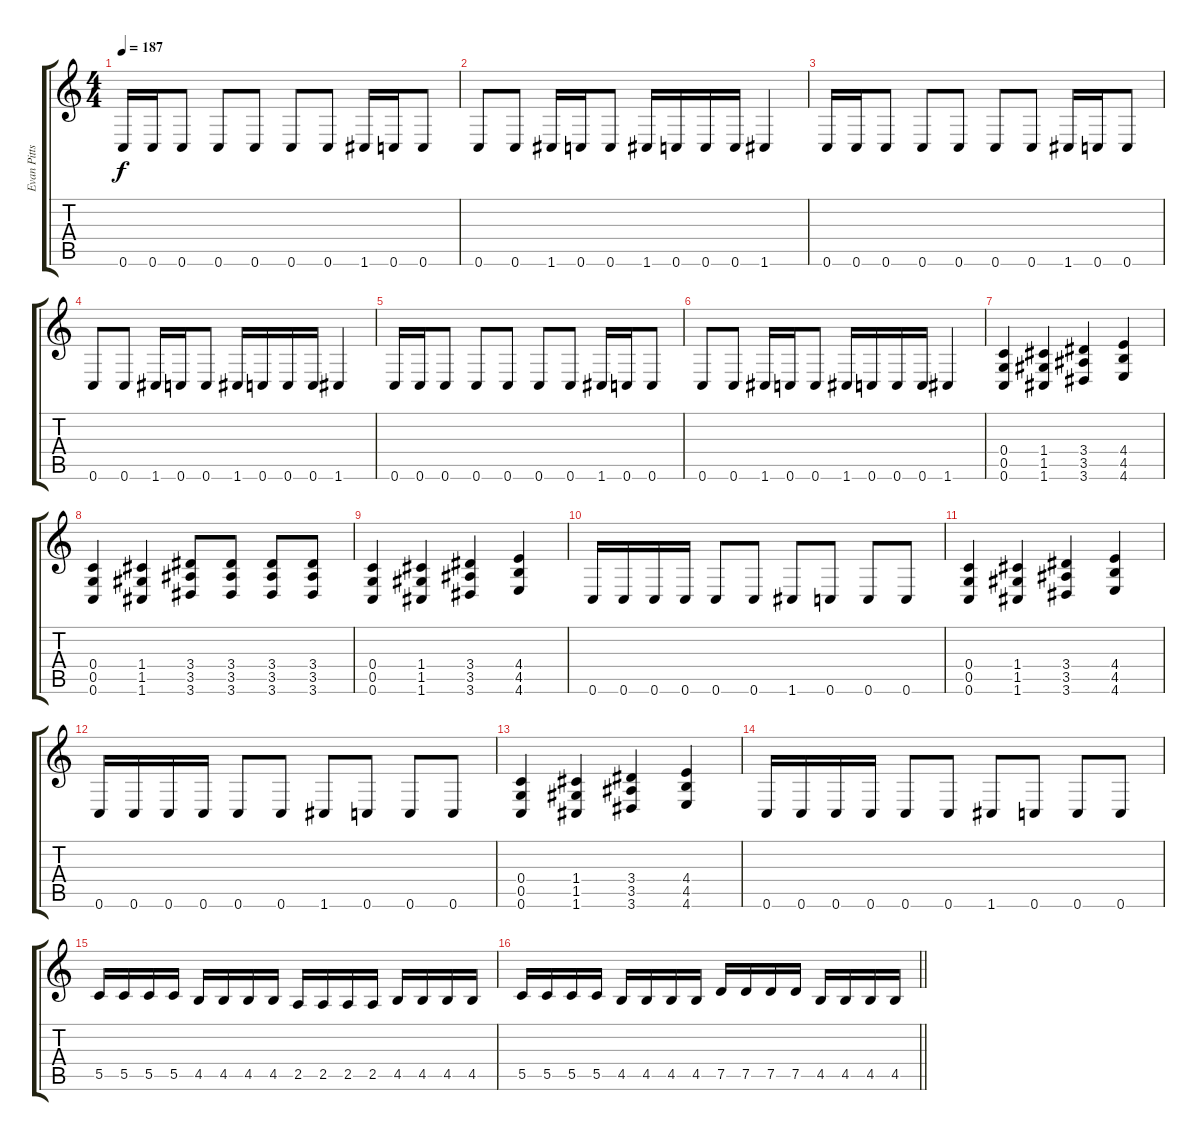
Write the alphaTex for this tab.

\track ("Evan Pitts - Guitar" "Evan Pitts") {instrument distortionguitar}
\staff {score tabs}
\tuning (D4 A3 F3 C3 G2 C2) {hide}
\ts (4 4)
\tempo 187
\clef g2
\ks c
0.6.16{dy f} 0.6.16 0.6.8 0.6.8 0.6.8 0.6.8 0.6.8 1.6.16 0.6.16 0.6.8 |
0.6.8 0.6.8 1.6.16 0.6.16 0.6.8 1.6.16 0.6.16 0.6.16 0.6.16 1.6.4 |
0.6.16 0.6.16 0.6.8 0.6.8 0.6.8 0.6.8 0.6.8 1.6.16 0.6.16 0.6.8 |
0.6.8 0.6.8 1.6.16 0.6.16 0.6.8 1.6.16 0.6.16 0.6.16 0.6.16 1.6.4 |
0.6.16 0.6.16 0.6.8 0.6.8 0.6.8 0.6.8 0.6.8 1.6.16 0.6.16 0.6.8 |
0.6.8 0.6.8 1.6.16 0.6.16 0.6.8 1.6.16 0.6.16 0.6.16 0.6.16 1.6.4 |
(0.4 0.5 0.6).4 (1.4 1.5 1.6).4 (3.4 3.5 3.6).4 (4.4 4.5 4.6).4 |
(0.4 0.5 0.6).4 (1.4 1.5 1.6).4 (3.4 3.5 3.6).8 (3.4 3.5 3.6).8 (3.4 3.5 3.6).8 (3.4 3.5 3.6).8 |
(0.4 0.5 0.6).4 (1.4 1.5 1.6).4 (3.4 3.5 3.6).4 (4.4 4.5 4.6).4 |
0.6.16 0.6.16 0.6.16 0.6.16 0.6.8 0.6.8 1.6.8 0.6.8 0.6.8 0.6.8 |
(0.4 0.5 0.6).4 (1.4 1.5 1.6).4 (3.4 3.5 3.6).4 (4.4 4.5 4.6).4 |
0.6.16 0.6.16 0.6.16 0.6.16 0.6.8 0.6.8 1.6.8 0.6.8 0.6.8 0.6.8 |
(0.4 0.5 0.6).4 (1.4 1.5 1.6).4 (3.4 3.5 3.6).4 (4.4 4.5 4.6).4 |
0.6.16 0.6.16 0.6.16 0.6.16 0.6.8 0.6.8 1.6.8 0.6.8 0.6.8 0.6.8 |
5.5.16 5.5.16 5.5.16 5.5.16 4.5.16 4.5.16 4.5.16 4.5.16 2.5.16 2.5.16 2.5.16 2.5.16 4.5.16 4.5.16 4.5.16 4.5.16 |
\barLineRight lightlight
5.5.16 5.5.16 5.5.16 5.5.16 4.5.16 4.5.16 4.5.16 4.5.16 7.5.16 7.5.16 7.5.16 7.5.16 4.5.16 4.5.16 4.5.16 4.5.16
